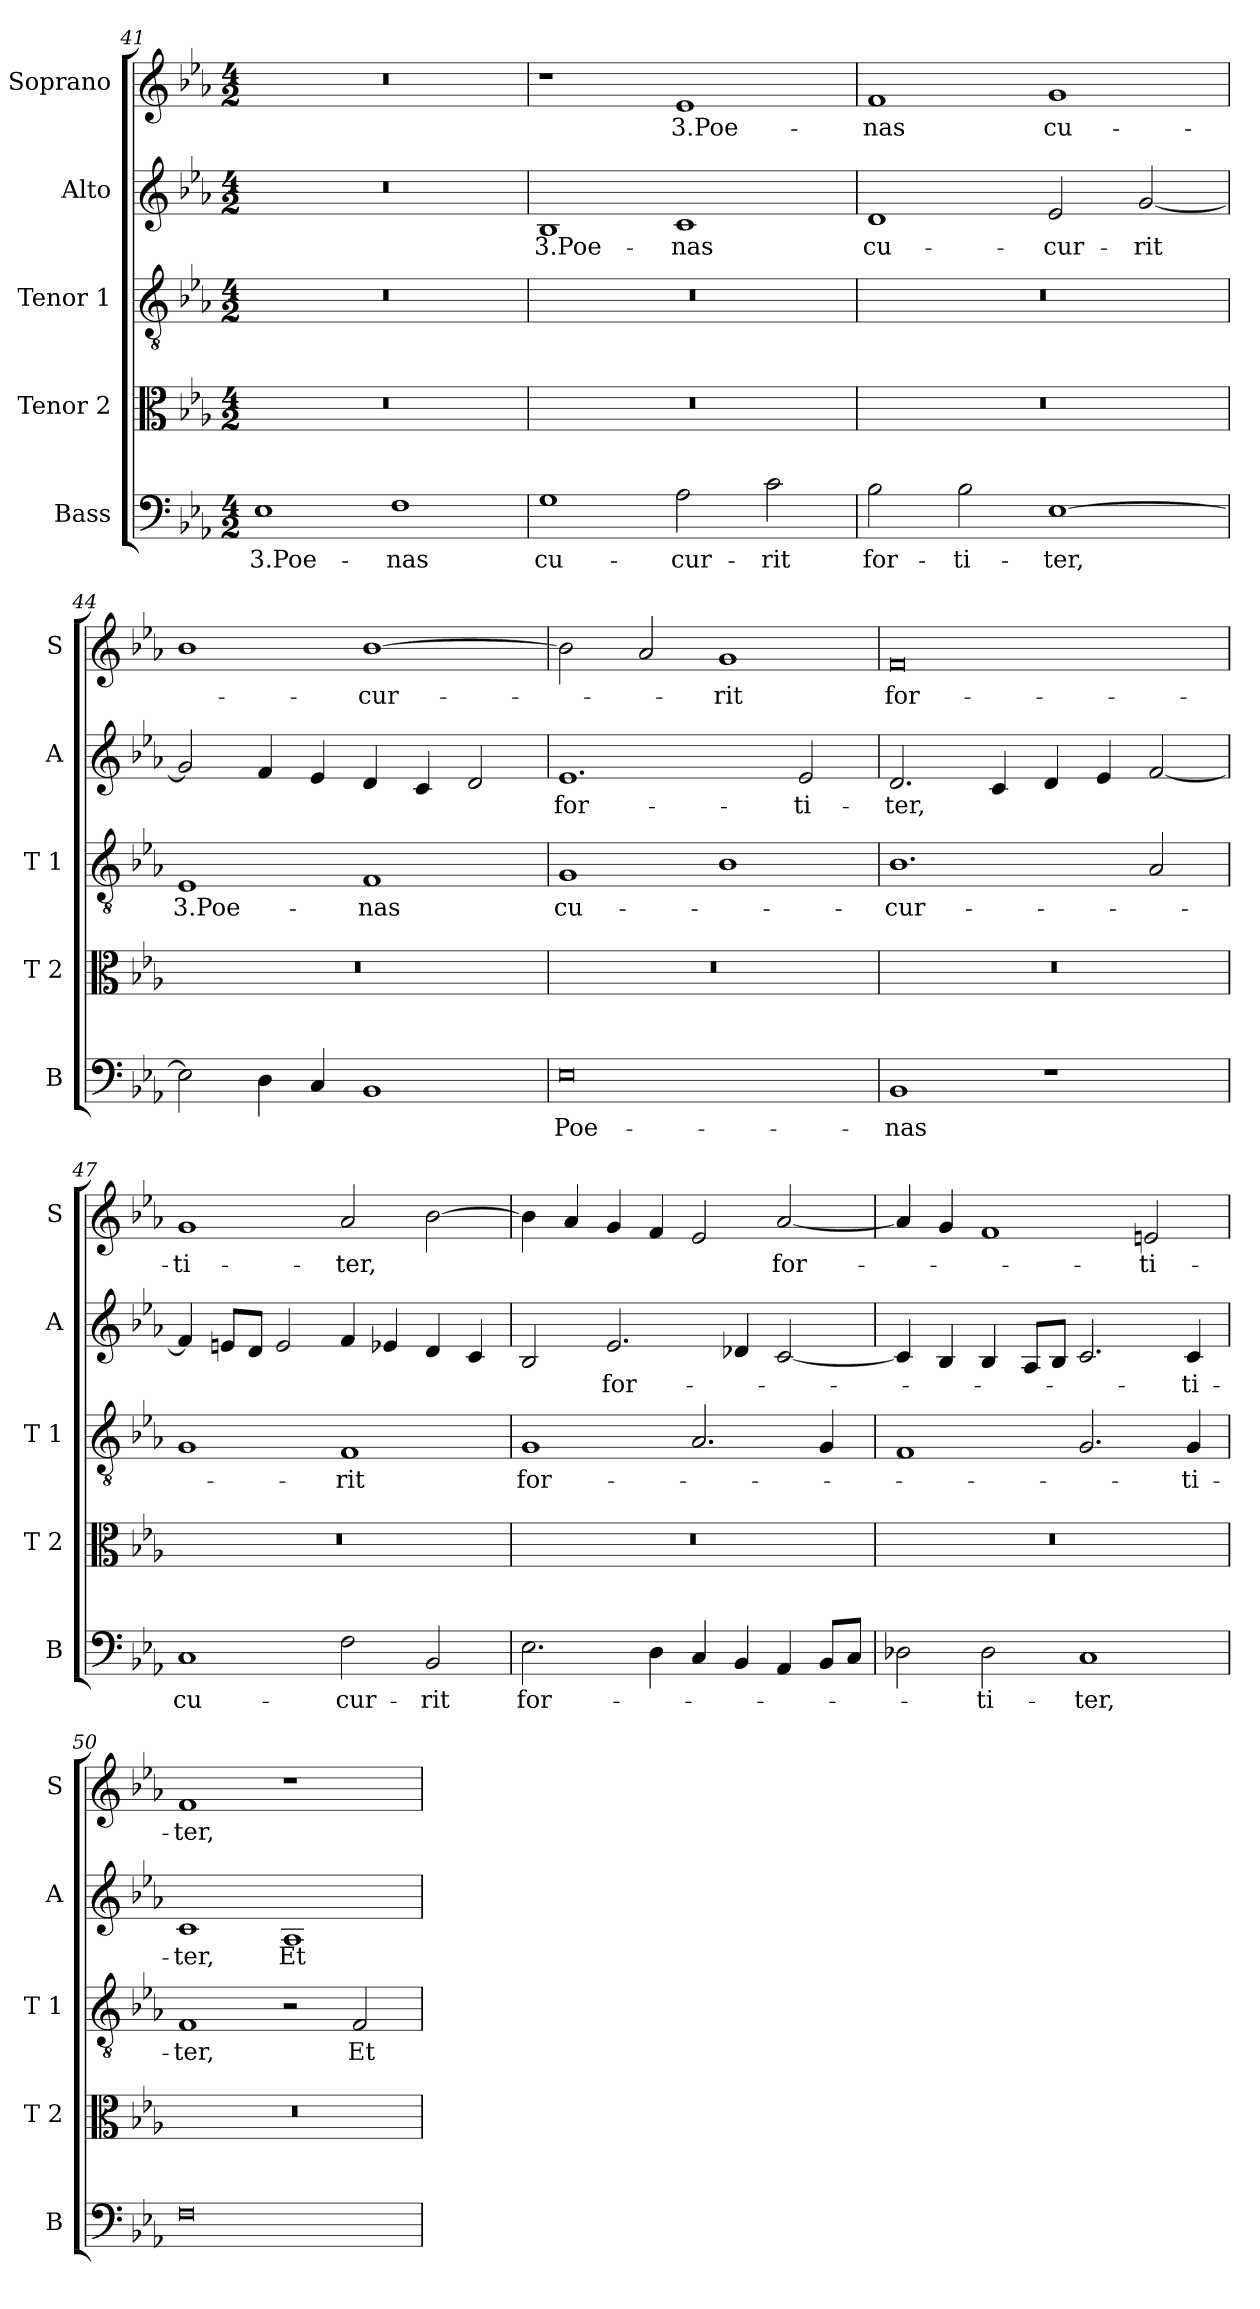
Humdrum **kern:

**kern	**text	**kern	**kern	**text	**kern	**text	**kern	**text
*part5	*part5	*part4	*part3	*part3	*part2	*part2	*part1	*part1
*staff5	*staff5	*staff4	*staff3	*staff3	*staff2	*staff2	*staff1	*staff1
*I"Bass	*	*I"Tenor 2	*I"Tenor 1	*	*I"Alto	*	*I"Soprano	*
*I'B	*	*I'T 2	*I'T 1	*	*I'A	*	*I'S	*
!!LO:PB:g=z
*clefF4	*	*clefC3	*clefGv2	*	*clefG2	*	*clefG2	*
*k[b-e-a-]	*	*k[b-e-a-]	*k[b-e-a-]	*	*k[b-e-a-]	*	*k[b-e-a-]	*
*E-:	*	*E-:	*E-:	*	*E-:	*	*E-:	*
*M4/2	*	*M4/2	*M4/2	*	*M4/2	*	*M4/2	*
=41	=41	=41	=41	=41	=41	=41	=41	=41
!	!LO:LY:b	!	!	!	!	!	!	!
1E-	3.Poe-	0r	0r	.	0r	.	0r	.
!	!LO:LY:b	!	!	!	!	!	!	!
1F	-nas	.	.	.	.	.	.	.
=42	=42	=42	=42	=42	=42	=42	=42	=42
!	!LO:LY:b	!	!	!	!	!LO:LY:b	!	!
1G	cu-	0r	0r	.	1B-	3.Poe-	1r	.
!	!LO:LY:b	!	!	!	!	!LO:LY:b	!	!LO:LY:b
2A-\	-cur-	.	.	.	1c	-nas	1e-	3.Poe-
!	!LO:LY:b	!	!	!	!	!	!	!
2c\	-rit	.	.	.	.	.	.	.
=43	=43	=43	=43	=43	=43	=43	=43	=43
!	!LO:LY:b	!	!	!	!	!LO:LY:b	!	!LO:LY:b
2B-\	for-	0r	0r	.	1d	cu-	1f	-nas
!	!LO:LY:b	!	!	!	!	!	!	!
2B-\	-ti-	.	.	.	.	.	.	.
!	!LO:LY:b	!	!	!	!	!LO:LY:b	!	!LO:LY:b
[1E-	-ter,	.	.	.	2e-/	-cur-	1g	cu-
!	!	!	!	!	!	!LO:LY:b	!	!
.	.	.	.	.	[2g/	-rit	.	.
=44	=44	=44	=44	=44	=44	=44	=44	=44
!	!	!	!	!LO:LY:b	!	!	!	!
2E-\]	.	0r	1E-	3.Poe-	2g/]	.	1b-	.
4D\	.	.	.	.	4f/	.	.	.
4C/	.	.	.	.	4e-/	.	.	.
!	!	!	!	!LO:LY:b	!	!	!	!LO:LY:b
1BB-	.	.	1F	-nas	4d/	.	[1b-	-cur-
.	.	.	.	.	4c/	.	.	.
.	.	.	.	.	2d/	.	.	.
=45	=45	=45	=45	=45	=45	=45	=45	=45
!	!LO:LY:b	!	!	!LO:LY:b	!	!LO:LY:b	!	!
0E-	Poe-	0r	1G	cu-	1.e-	for-	2b-\]	.
.	.	.	.	.	.	.	2a-/	.
!	!	!	!	!	!	!	!	!LO:LY:b
.	.	.	1B-	.	.	.	1g	-rit
!	!	!	!	!	!	!LO:LY:b	!	!
.	.	.	.	.	2e-/	-ti-	.	.
!!LO:LB:g=z
=46	=46	=46	=46	=46	=46	=46	=46	=46
!	!LO:LY:b	!	!	!LO:LY:b	!	!LO:LY:b	!	!LO:LY:b
1BB-	-nas	0r	1.B-	-cur-	2.d/	-ter,	0f	for-
.	.	.	.	.	4c/	.	.	.
1r	.	.	.	.	4d/	.	.	.
.	.	.	.	.	4e-/	.	.	.
.	.	.	2A-/	.	[2f/	.	.	.
=47	=47	=47	=47	=47	=47	=47	=47	=47
!	!LO:LY:b	!	!	!	!	!	!	!LO:LY:b
1C	cu-	0r	1G	.	4f/]	.	1g	-ti-
.	.	.	.	.	8en/L	.	.	.
.	.	.	.	.	8d/J	.	.	.
.	.	.	.	.	2e/	.	.	.
!	!LO:LY:b	!	!	!LO:LY:b	!	!	!	!LO:LY:b
2F\	-cur-	.	1F	-rit	4f/	.	2a-/	-ter,
.	.	.	.	.	4e-X/	.	.	.
!	!LO:LY:b	!	!	!	!	!	!	!
2BB-/	-rit	.	.	.	4d/	.	[2b-\	.
.	.	.	.	.	4c/	.	.	.
=48	=48	=48	=48	=48	=48	=48	=48	=48
!	!LO:LY:b	!	!	!LO:LY:b	!	!	!	!
2.E-\	for-	0r	1G	for-	2B-/	.	4b-\]	.
.	.	.	.	.	.	.	4a-/	.
!	!	!	!	!	!	!LO:LY:b	!	!
.	.	.	.	.	2.e-/	for-	4g/	.
4D\	.	.	.	.	.	.	4f/	.
4C/	.	.	2.A-/	.	.	.	2e-/	.
4BB-/	.	.	.	.	4d-X/	.	.	.
!	!	!	!	!	!	!	!	!LO:LY:b
4AA-/	.	.	.	.	[2c/	.	[2a-/	for-
8BB-/L	.	.	4G/	.	.	.	.	.
8C/J	.	.	.	.	.	.	.	.
=49	=49	=49	=49	=49	=49	=49	=49	=49
2D-X\	.	0r	1F	.	4c/]	.	4a-/]	.
.	.	.	.	.	4B-/	.	4g/	.
!	!LO:LY:b	!	!	!	!	!	!	!
2D-\	-ti-	.	.	.	4B-/	.	1f	.
.	.	.	.	.	8A-/L	.	.	.
.	.	.	.	.	8B-/J	.	.	.
!	!LO:LY:b	!	!	!	!	!	!	!
1C	-ter,	.	2.G/	.	2.c/	.	.	.
!	!	!	!	!	!	!	!	!LO:LY:b
.	.	.	.	.	.	.	2en/	-ti-
!	!	!	!	!LO:LY:b	!	!LO:LY:b	!	!
.	.	.	4G/	-ti-	4c/	-ti-	.	.
=50	=50	=50	=50	=50	=50	=50	=50	=50
!	!	!	!	!LO:LY:b	!	!LO:LY:b	!	!LO:LY:b
0F	.	0r	1F	-ter,	1c	-ter,	1f	-ter,
!	!	!	!	!	!	!LO:LY:b	!	!
.	.	.	2r	.	1A-	Et	1r	.
!	!	!	!	!LO:LY:b	!	!	!	!
.	.	.	2F/	Et	.	.	.	.
=	=	=	=	=	=	=	=	=
*-	*-	*-	*-	*-	*-	*-	*-	*-
